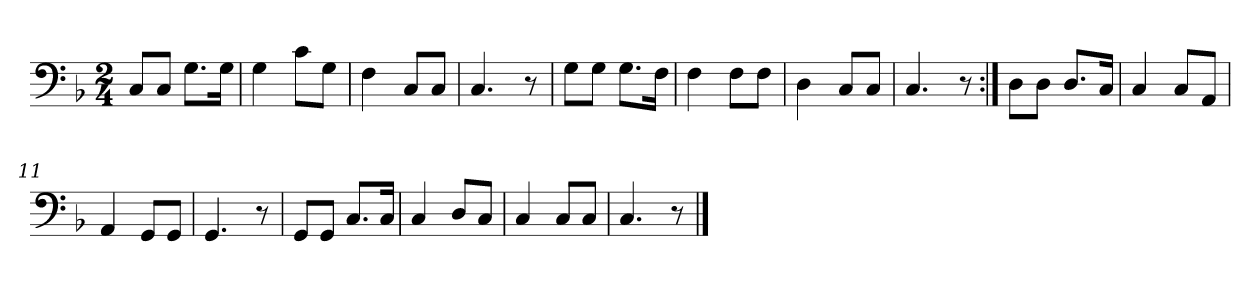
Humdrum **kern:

**kern
*part1
*staff1
*clefF4
*k[b-]
*M2/4
=1
8C/L
8C/J
8.G\L
16G\Jk
=2
4G\
8c\L
8G\J
=3
4F\
8C/L
8C/J
=4
4.C/
8r
=5
8G\L
8G\J
8.G\L
16F\Jk
=6
4F\
8F\L
8F\J
=7
4D\
8C/L
8C/J
=8
4.C/
8r
=9:|!
8D\L
8D\J
8.D/L
16C/Jk
=10
4C/
8C/L
8AA/J
=11
4AA/
8GG/L
8GG/J
=12
4.GG/
8r
=13
8GG/L
8GG/J
8.C/L
16C/Jk
=14
4C/
8D/L
8C/J
=15
4C/
8C/L
8C/J
=16
4.C/
8r
==
*-
